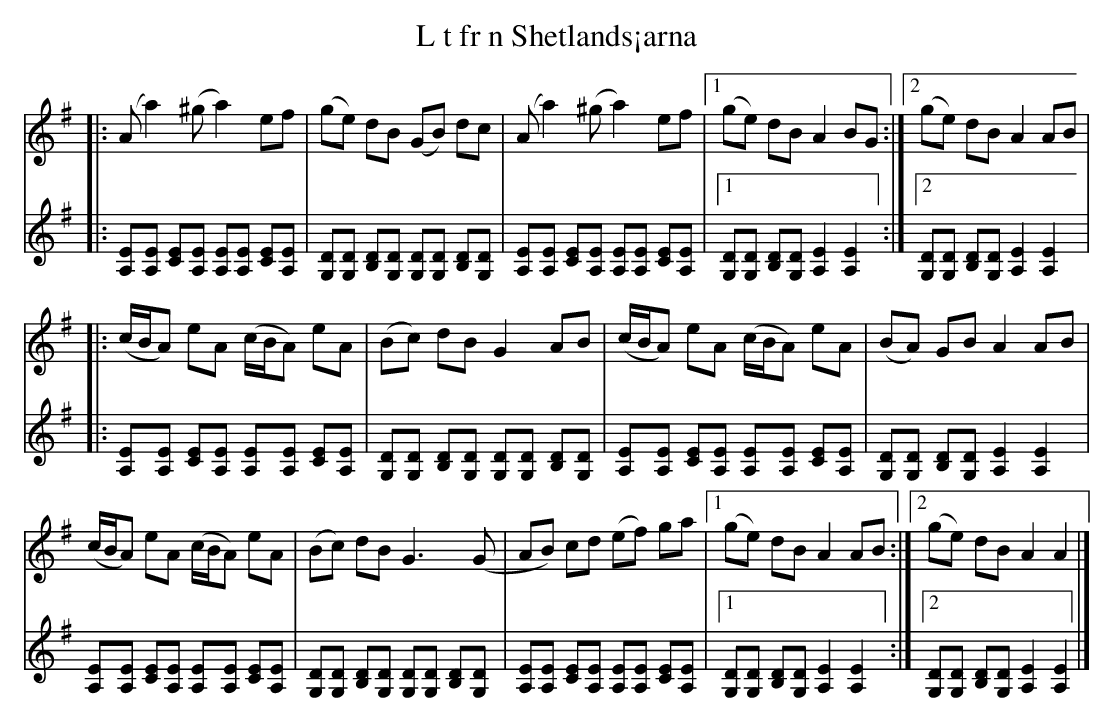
X:1
T: L t fr n Shetlands¡arna
K: G
V: 1
|: (Aa2)(^ga2)ef | (ge) dB (GB) dc | (Aa2)(^ga2)ef |1 (ge) dB A2 BG :|2 (ge) dB A2 AB |
|: (c/B/A) eA (c/B/A) eA | (Bc) dB G2 AB | (c/B/A) eA (c/B/A) eA | (BA) GB A2 AB |
(c/B/A) eA (c/B/A) eA | (Bc) dB G3(G | AB) cd (ef) ga |1 (ge) dB A2 AB :|2 (ge) dB A2 A2 |]
V: 2
|: [A,E][A,E] [CE][A,E] [A,E][A,E] [CE][A,E] | [G,D][G,D] [B,D][G,D] [G,D][G,D] [B,D][G,D] | [A,E][A,E] [CE][A,E] [A,E][A,E] [CE][A,E] |1 [G,D][G,D] [B,D][G,D] [A,2E2] [A,2E2] :|2 [G,D][G,D] [B,D][G,D] [A,2E2] [A,2E2] |
|: [A,E][A,E] [CE][A,E] [A,E][A,E] [CE][A,E] | [G,D][G,D] [B,D][G,D] [G,D][G,D] [B,D][G,D] | [A,E][A,E] [CE][A,E] [A,E][A,E] [CE][A,E] | [G,D][G,D] [B,D][G,D] [A,2E2] [A,2E2] |
[A,E][A,E] [CE][A,E] [A,E][A,E] [CE][A,E] | [G,D][G,D] [B,D][G,D] [G,D][G,D] [B,D][G,D] | [A,E][A,E] [CE][A,E] [A,E][A,E] [CE][A,E] |1 [G,D][G,D] [B,D][G,D] [A,2E2] [A,2E2] :|2 [G,D][G,D] [B,D][G,D] [A,2E2] [A,2E2] |]
